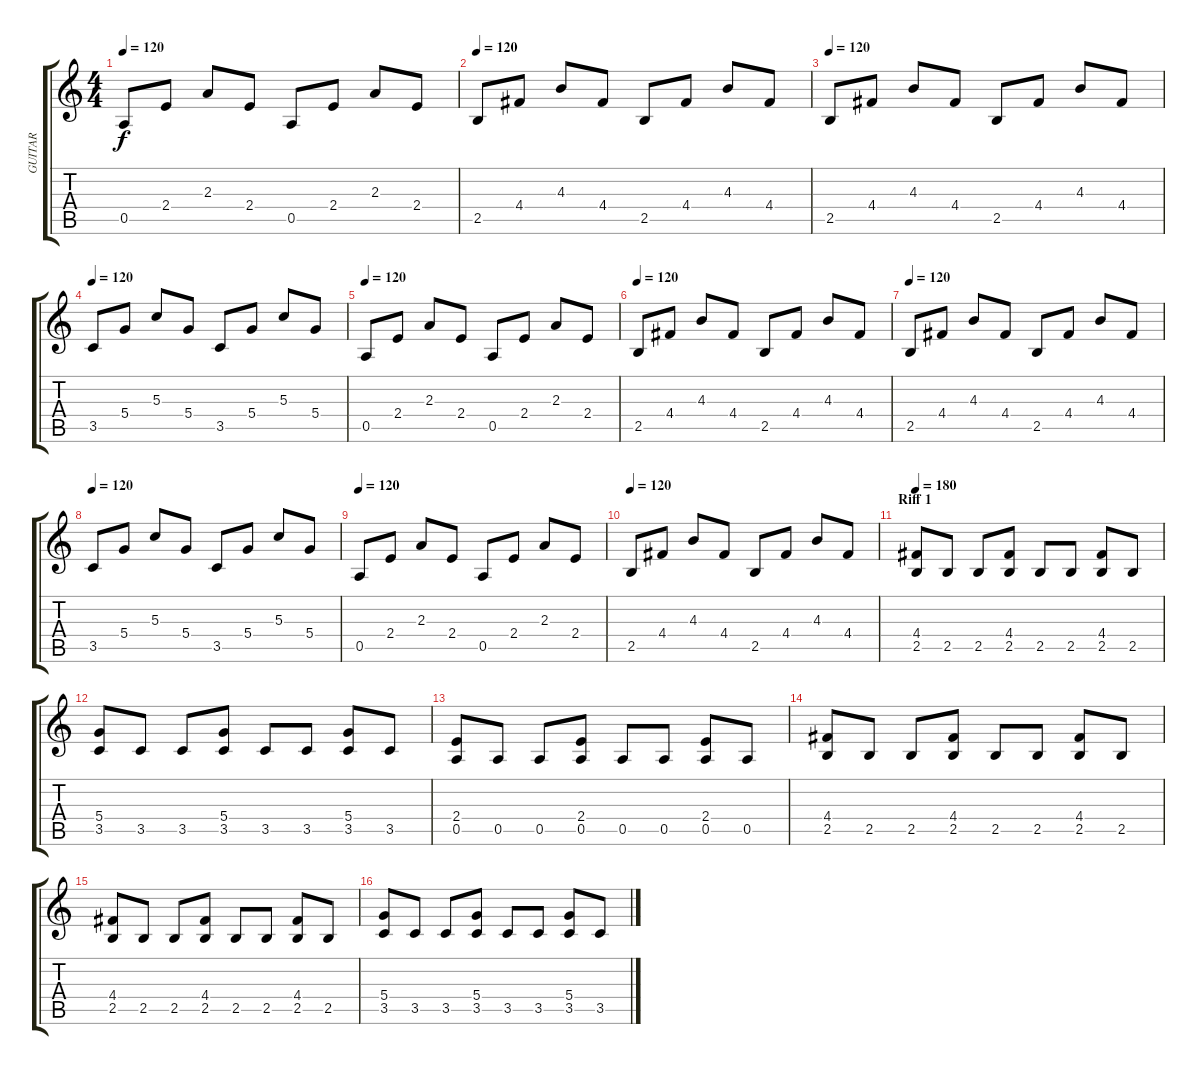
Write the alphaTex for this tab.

\track ("GUITAR" "GUITAR") {instrument distortionguitar}
\staff {score tabs}
\tuning (E4 B3 G3 D3 A2 E2) {hide}
\ts (4 4)
\tempo 120
\clef g2
\ks c
0.5.8{dy f} 2.4.8 2.3.8 2.4.8 0.5.8 2.4.8 2.3.8 2.4.8 |
\tempo 120
2.5.8 4.4.8 4.3.8 4.4.8 2.5.8 4.4.8 4.3.8 4.4.8 |
\tempo 120
2.5.8 4.4.8 4.3.8 4.4.8 2.5.8 4.4.8 4.3.8 4.4.8 |
\tempo 120
3.5.8 5.4.8 5.3.8 5.4.8 3.5.8 5.4.8 5.3.8 5.4.8 |
\tempo 120
0.5.8 2.4.8 2.3.8 2.4.8 0.5.8 2.4.8 2.3.8 2.4.8 |
\tempo 120
2.5.8 4.4.8 4.3.8 4.4.8 2.5.8 4.4.8 4.3.8 4.4.8 |
\tempo 120
2.5.8 4.4.8 4.3.8 4.4.8 2.5.8 4.4.8 4.3.8 4.4.8 |
\tempo 120
3.5.8 5.4.8 5.3.8 5.4.8 3.5.8 5.4.8 5.3.8 5.4.8 |
\tempo 120
0.5.8 2.4.8 2.3.8 2.4.8 0.5.8 2.4.8 2.3.8 2.4.8 |
\tempo 120
2.5.8 4.4.8 4.3.8 4.4.8 2.5.8 4.4.8 4.3.8 4.4.8 |
\section ("" "Riff 1")
\tempo 180
(4.4 2.5).8{instrument distortionguitar} 2.5.8 2.5.8 (4.4 2.5).8 2.5.8 2.5.8 (4.4 2.5).8 2.5.8 |
(5.4 3.5).8 3.5.8 3.5.8 (5.4 3.5).8 3.5.8 3.5.8 (5.4 3.5).8 3.5.8 |
(2.4 0.5).8 0.5.8 0.5.8 (2.4 0.5).8 0.5.8 0.5.8 (2.4 0.5).8 0.5.8 |
(4.4 2.5).8 2.5.8 2.5.8 (4.4 2.5).8 2.5.8 2.5.8 (4.4 2.5).8 2.5.8 |
(4.4 2.5).8 2.5.8 2.5.8 (4.4 2.5).8 2.5.8 2.5.8 (4.4 2.5).8 2.5.8 |
(5.4 3.5).8 3.5.8 3.5.8 (5.4 3.5).8 3.5.8 3.5.8 (5.4 3.5).8 3.5.8
